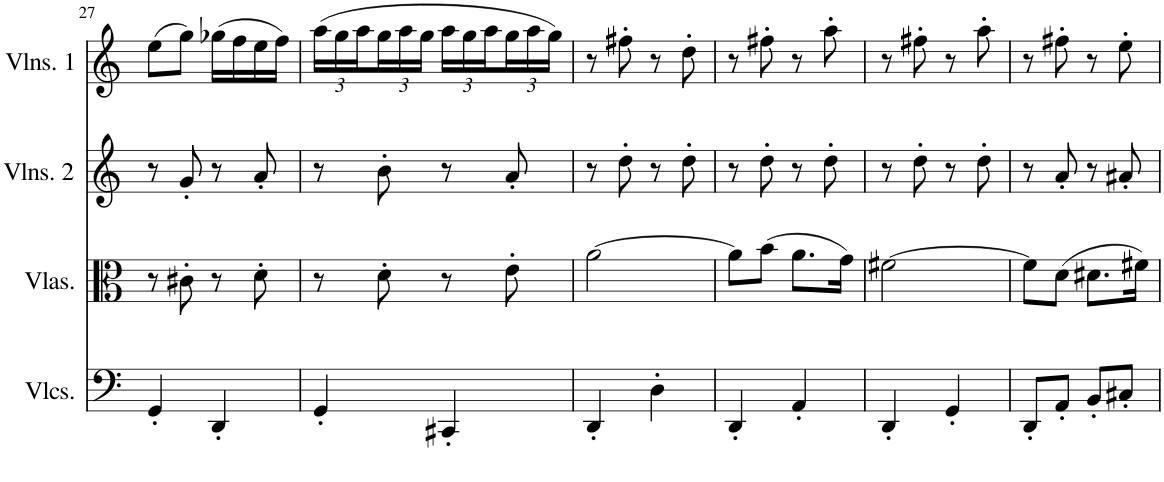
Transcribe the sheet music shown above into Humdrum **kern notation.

**kern	**kern	**kern	**kern
*part4	*part3	*part2	*part1
*staff4	*staff3	*staff2	*staff1
*I"Violoncellos	*I"Violas	*I"Violins 2	*I"Violins 1
*I'Vlcs.	*I'Vlas.	*I'Vlns. 2	*I'Vlns. 1
!!LO:PB:g=z
*clefF4	*clefC3	*clefG2	*clefG2
*k[]	*k[]	*k[]	*k[]
*M2/4	*M2/4	*M2/4	*M2/4
=27	=27	=27	=27
4GG'/	8r	8r	(8ee\L
.	8c#X'\	8g'/	8gg\J)
4DD'/	8r	8r	(16gg-X\LL
.	.	.	16ff\
.	8d'\	8a'/	16ee\
.	.	.	16ff\JJ)
=28	=28	=28	=28
*	*	*	*Xbrackettup
4GG'/	8r	8r	(24aa\LL
.	.	.	24gg\
.	.	.	24aa\
.	8d'\	8b'\	24gg\
.	.	.	24aa\
.	.	.	24gg\JJ
4CC#X'/	8r	8r	24aa\LL
.	.	.	24gg\
.	.	.	24aa\
.	8e'\	8a'/	24gg\
.	.	.	24aa\
.	.	.	24gg\JJ)
=29	=29	=29	=29
4DD'/	[2a\	8r	8r
.	.	8dd'\	8ff#X'\
4D'\	.	8r	8r
.	.	8dd'\	8dd'\
=30	=30	=30	=30
4DD'/	8a\L]	8r	8r
.	(8b\J	8dd'\	8ff#X'\
4AA'/	8.a\L	8r	8r
.	.	8dd'\	8aa'\
.	16g\Jk)	.	.
=31	=31	=31	=31
4DD'/	[2f#X\	8r	8r
.	.	8dd'\	8ff#X'\
4GG'/	.	8r	8r
.	.	8dd'\	8aa'\
=32	=32	=32	=32
8DD'/L	8f#\L]	8r	8r
8AA'/J	(8d\J	8a'/	8ff#X'\
8BB'/L	8.d#X\L	8r	8r
8C#X'/J	.	8a#X'/	8ee'\
.	16f#X\Jk)	.	.
=	=	=	=
*-	*-	*-	*-
